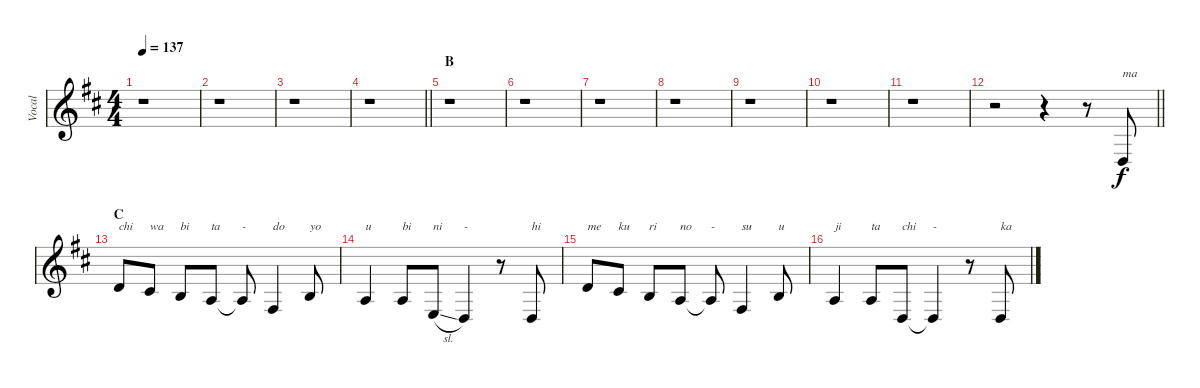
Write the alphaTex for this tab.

\track ("Vocal" "Vocal") {instrument clarinet}
\staff {score}
\tuning (E4 B3 G3 D3 A2 E2) {hide}
\ts (4 4)
\tempo 137
\clef g2
\ks d
r.1{dy f} |
r.1 |
r.1 |
\barLineRight lightlight
r.1 |
\section ("" "B")
r.1 |
r.1 |
r.1 |
r.1 |
r.1 |
r.1 |
r.1 |
\barLineRight lightlight
r.2 r.4 r.8 0.4.8{txt "ma"} |
\section ("" "C")
3.2.8{txt "chi"} 2.2.8{txt "wa"} 0.2.8{txt "bi"} 2.3.8{txt "ta"} 2.3{t}.8{txt "-"} 4.4.4{txt "do"} 0.2.8{txt "yo"} |
2.3.4{txt "u"} 2.3.8{txt "bi"} 2.4{sl}.8{txt "ni"} 0.4.4{txt "-"} r.8 0.4.8{txt "hi"} |
3.2.8{txt "me"} 2.2.8{txt "ku"} 0.2.8{txt "ri"} 2.3.8{txt "no"} 2.3{t}.8{txt "-"} 4.4.4{txt "su"} 0.2.8{txt "u"} |
2.3.4{txt "ji"} 2.3.8{txt "ta"} 0.4.8{txt "chi"} 0.4{t}.4{txt "-"} r.8 0.4.8{txt "ka"}
